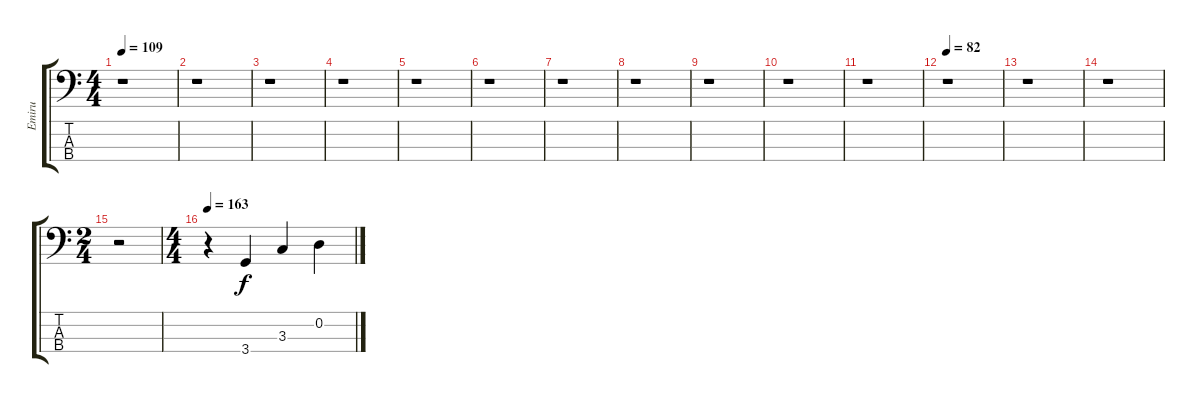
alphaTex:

\track ("Emiru" "Emiru") {instrument electricbasspick}
\staff {score tabs}
\tuning (G2 D2 A1 E1) {hide}
\ts (4 4)
\tempo 109
\clef f4
\ks c
r.1{dy f instrument electricbasspick} |
r.1 |
r.1 |
r.1 |
r.1 |
r.1 |
r.1 |
r.1 |
r.1 |
r.1 |
r.1 |
\tempo 82
r.1 |
r.1 |
r.1 |
\ts (2 4)
r.2 |
\ts (4 4)
\tempo 163
r.4 3.4.4 3.3.4 0.2.4
